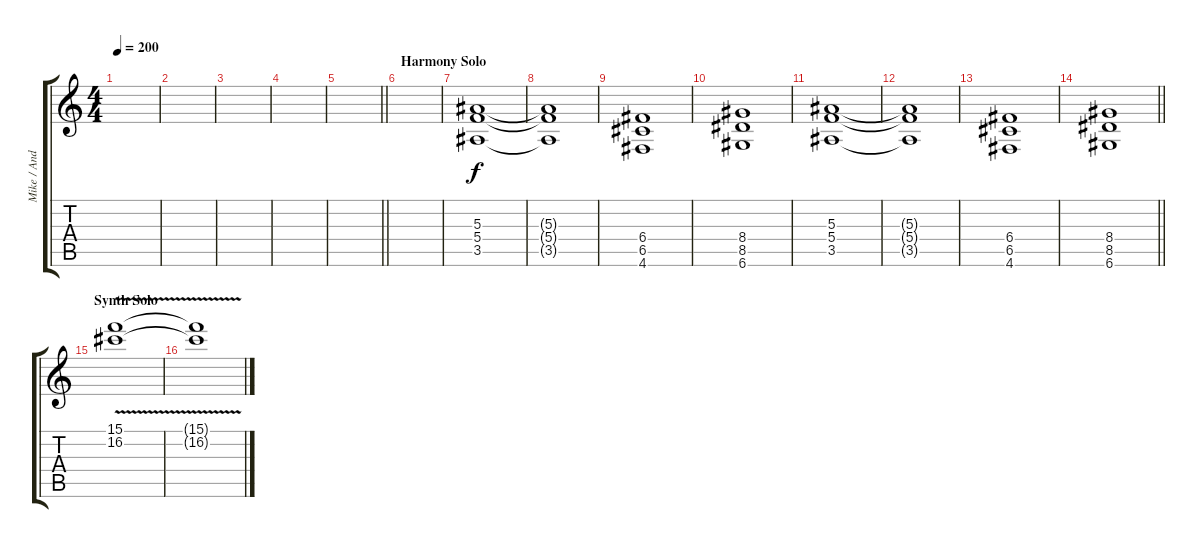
\track ("Mike / Andy Fills" "Mike / And") {instrument distortionguitar}
\staff {score tabs}
\tuning (D4 A3 F3 C3 G2 D2) {hide}
\ts (4 4)
\tempo 200
\clef g2
\ks c
|
|
|
|
\barLineRight lightlight
|
\section ("" "Harmony Solo")
|
(5.3 5.4 3.5).1 |
(5.3{t} 5.4{t} 3.5{t}).1 |
(6.4 6.5 4.6).1 |
(8.4 8.5 6.6).1 |
(5.3 5.4 3.5).1 |
(5.3{t} 5.4{t} 3.5{t}).1 |
(6.4 6.5 4.6).1 |
\barLineRight lightlight
(8.4 8.5 6.6).1 |
\section ("" "Synth Solo")
(15.1{v} 16.2{v}).1 |
(15.1{t} 16.2{t}).1
